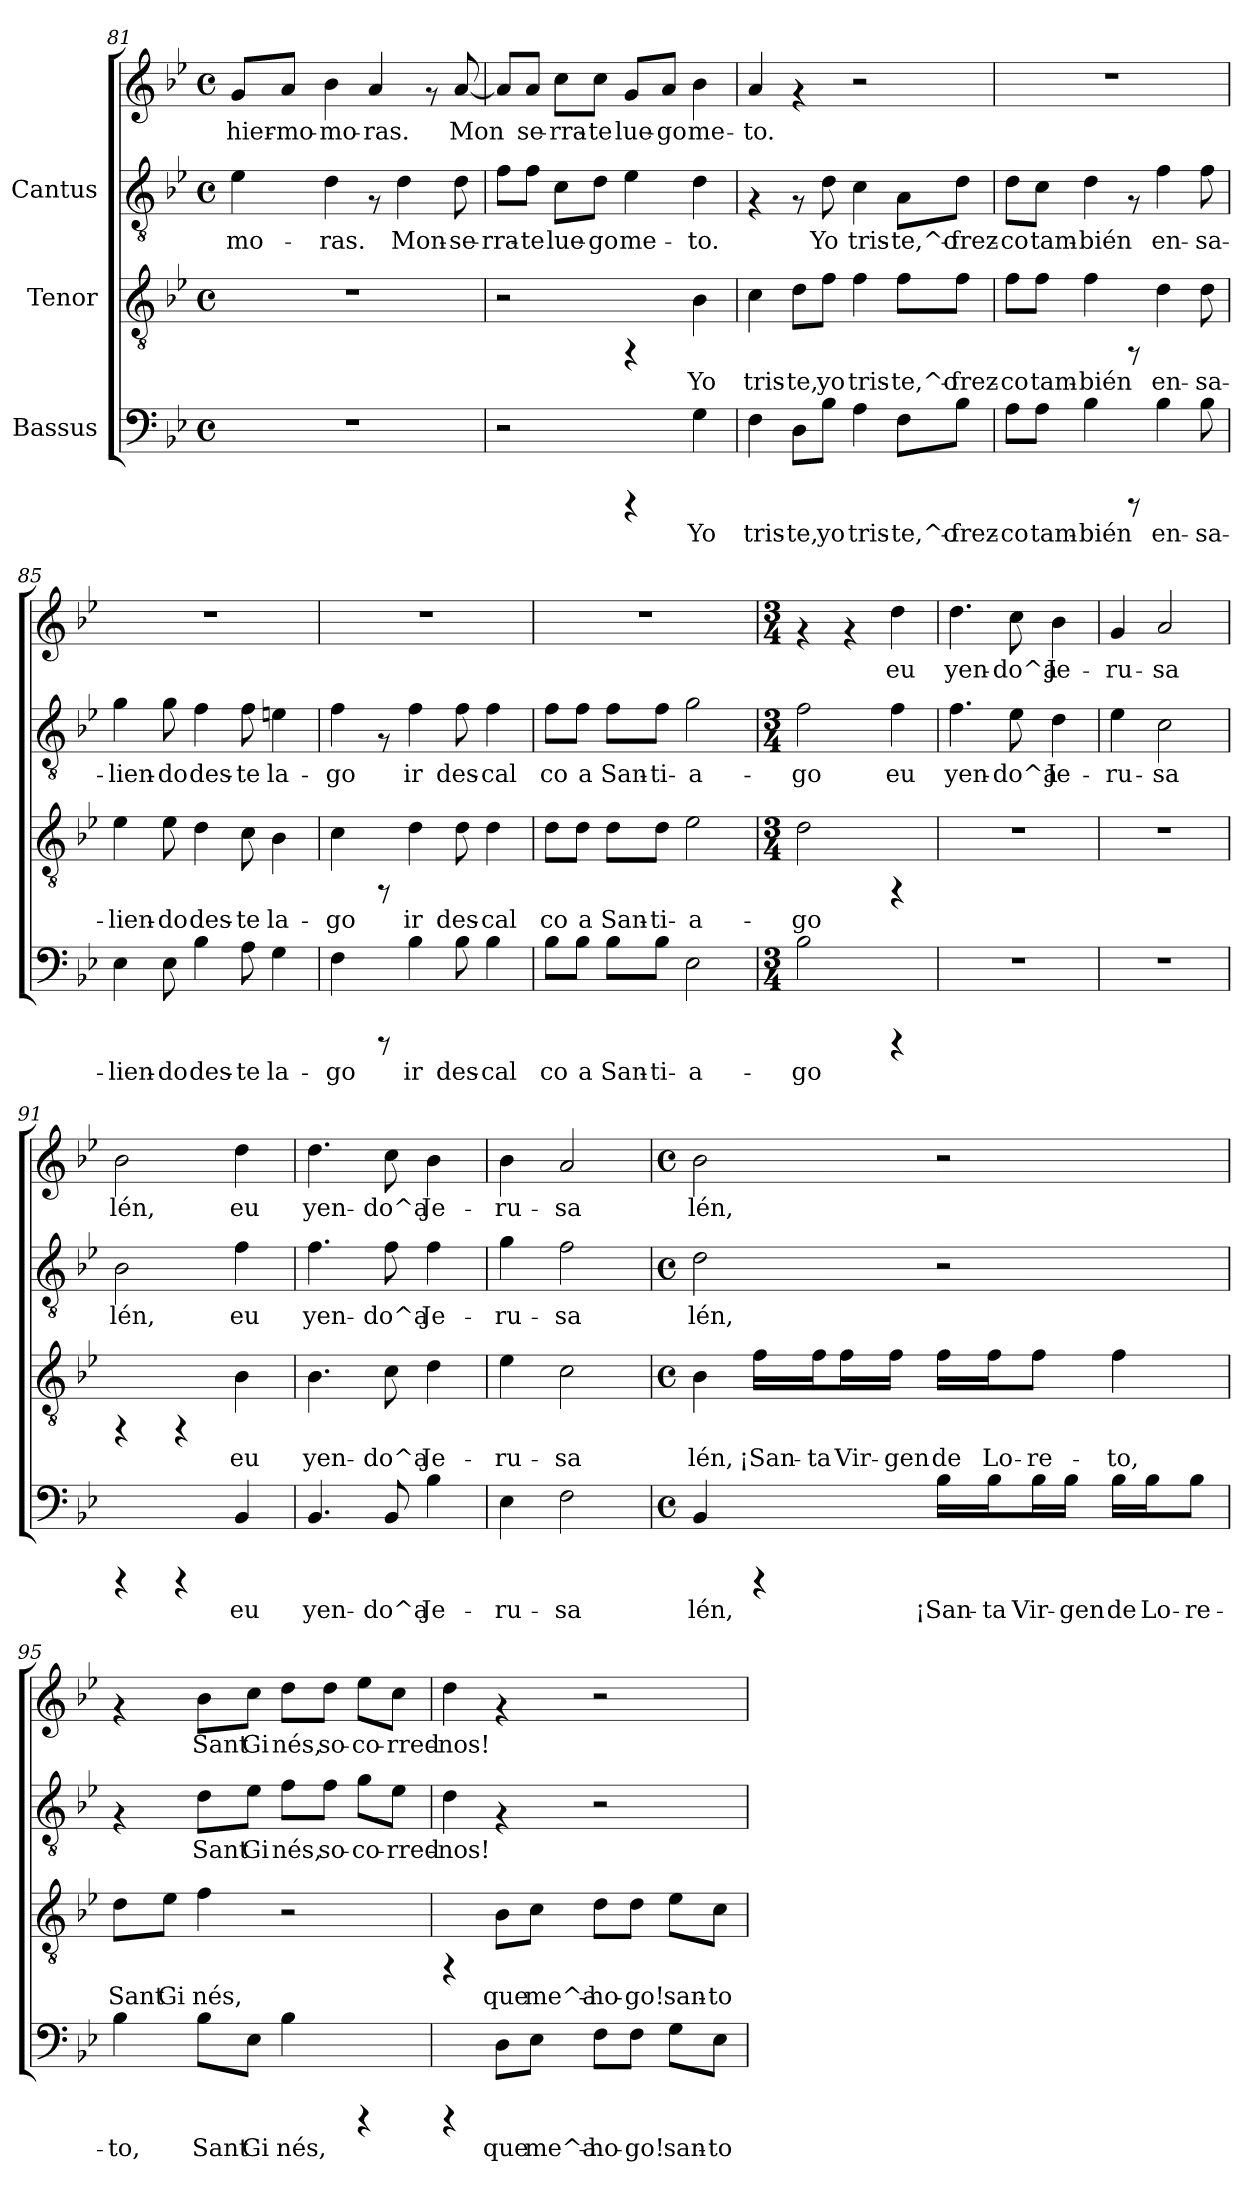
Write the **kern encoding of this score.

**kern	**text	**kern	**text	**kern	**text	**kern	**text
*part3	*part3	*part2	*part2	*part1	*part1	*part1	*part1
*staff4	*staff4	*staff3	*staff3	*staff2	*staff2	*staff1	*staff1
*I"Bassus	*	*I"Tenor	*	*I"Cantus	*	*	*
*clefF4	*	*clefGv2	*	*clefGv2	*	*clefG2	*
*k[b-e-]	*	*k[b-e-]	*	*k[b-e-]	*	*k[b-e-]	*
*B-:	*	*B-:	*	*B-:	*	*B-:	*
*M4/4	*	*M4/4	*	*M4/4	*	*M4/4	*
*met(c)	*	*met(c)	*	*met(c)	*	*met(c)	*
=81	=81	=81	=81	=81	=81	=81	=81
!	!	!	!	!	!LO:LY:b:cj	!	!LO:LY:b:cj
1r	.	1r	.	4e-\	-mo-	8g/L	-hier-
!	!	!	!	!	!	!	!LO:LY:b:cj
.	.	.	.	.	.	8a/J	-mo-
!	!	!	!	!	!LO:LY:b:cj	!	!LO:LY:b:cj
.	.	.	.	4d\	-ras.	4b-\	-mo-
!	!	!	!	!	!	!	!LO:LY:b:cj
.	.	.	.	8rF	.	4a/	-ras.
!	!	!	!	!	!LO:LY:b:cj	!	!
.	.	.	.	4d\	Mon-	.	.
.	.	.	.	.	.	8rf	.
!	!	!	!	!	!LO:LY:b:cj	!	!LO:LY:b:cj
.	.	.	.	8d\	-se-	[<8a/	Mon-
=82	=82	=82	=82	=82	=82	=82	=82
!	!	!	!	!	!LO:LY:b:cj	!	!LO:LY:b:cj
2r	.	2r	.	8f\L	-rra-	8a/L]	-
!	!	!	!	!	!LO:LY:b:cj	!	!LO:LY:b:cj
.	.	.	.	8f\J	-te	8a/J	se-
!	!	!	!	!	!LO:LY:b:cj	!	!LO:LY:b:cj
.	.	.	.	8c\L	lue-	8cc\L	-rra-
!	!	!	!	!	!LO:LY:b:cj	!	!LO:LY:b:cj
.	.	.	.	8d\J	-go	8cc\J	-te
!	!	!	!	!	!LO:LY:b:cj	!	!LO:LY:b:cj
4rCCC	.	4rFF	.	4e-\	me-	8g/L	lue-
!	!	!	!	!	!	!	!LO:LY:b:cj
.	.	.	.	.	.	8a/J	-go
!	!LO:LY:b:cj	!	!LO:LY:b:cj	!	!LO:LY:b:cj	!	!LO:LY:b:cj
4G\	Yo	4B-\	Yo	4d\	-to.	4b-\	me-
!!LO:PB:g=z
=83	=83	=83	=83	=83	=83	=83	=83
!	!LO:LY:b:cj	!	!LO:LY:b:cj	!	!	!	!LO:LY:b:cj
4F\	tris-	4c\	tris-	4rF	.	4a/	to.
!	!LO:LY:b:cj	!	!LO:LY:b:cj	!	!	!	!
8D\L	-te,	8d\L	-te,	8rF	.	4rf	.
!	!LO:LY:b:cj	!	!LO:LY:b:cj	!	!LO:LY:b:cj	!	!
8B-\J	yo	8f\J	yo	8d\	Yo	.	.
!	!LO:LY:b:cj	!	!LO:LY:b:cj	!	!LO:LY:b:cj	!	!
4A\	tris-	4f\	tris-	4c\	tris-	2r	.
!	!LO:LY:b:cj	!	!LO:LY:b:cj	!	!LO:LY:b:cj	!	!
8F\L	-te,^o-	8f\L	-te,^o-	8A\L	-te,^o-	.	.
!	!LO:LY:b:cj	!	!LO:LY:b:cj	!	!LO:LY:b:cj	!	!
8B-\J	-frez-	8f\J	-frez-	8d\J	-frez-	.	.
=84	=84	=84	=84	=84	=84	=84	=84
!	!LO:LY:b:cj	!	!LO:LY:b:cj	!	!LO:LY:b:cj	!	!
8A\L	-co	8f\L	-co	8d\L	-co	1r	.
!	!LO:LY:b:cj	!	!LO:LY:b:cj	!	!LO:LY:b:cj	!	!
8A\J	tam-	8f\J	tam-	8c\J	tam-	.	.
!	!LO:LY:b:cj	!	!LO:LY:b:cj	!	!LO:LY:b:cj	!	!
4B-\	-bién	4f\	-bién	4d\	-bién	.	.
8rCCC	.	8rFF	.	8rF	.	.	.
!	!LO:LY:b:cj	!	!LO:LY:b:cj	!	!LO:LY:b:cj	!	!
4B-\	en-	4d\	en-	4f\	en-	.	.
!	!LO:LY:b:cj	!	!LO:LY:b:cj	!	!LO:LY:b:cj	!	!
8B-\	-sa-	8d\	-sa-	8f\	-sa-	.	.
=85	=85	=85	=85	=85	=85	=85	=85
!	!LO:LY:b:cj	!	!LO:LY:b:cj	!	!LO:LY:b:cj	!	!
4E-\	-lien-	4e-\	-lien-	4g\	-lien-	1r	.
!	!LO:LY:b:cj	!	!LO:LY:b:cj	!	!LO:LY:b:cj	!	!
8E-\	-do	8e-\	-do	8g\	-do	.	.
!	!LO:LY:b:cj	!	!LO:LY:b:cj	!	!LO:LY:b:cj	!	!
4B-\	des-	4d\	des-	4f\	des-	.	.
!	!LO:LY:b:cj	!	!LO:LY:b:cj	!	!LO:LY:b:cj	!	!
8A\	-te	8c\	-te	8f\	-te	.	.
!	!LO:LY:b:cj	!	!LO:LY:b:cj	!	!LO:LY:b:cj	!	!
4G\	la-	4B-\	la-	4en\	la-	.	.
=86	=86	=86	=86	=86	=86	=86	=86
!	!LO:LY:b:cj	!	!LO:LY:b:cj	!	!LO:LY:b:cj	!	!
4F\	-go	4c\	-go	4f\	-go	1r	.
8rCCC	.	8rFF	.	8rF	.	.	.
!	!LO:LY:b:cj	!	!LO:LY:b:cj	!	!LO:LY:b:cj	!	!
4B-\	ir	4d\	ir	4f\	ir	.	.
!	!LO:LY:b:cj	!	!LO:LY:b:cj	!	!LO:LY:b:cj	!	!
8B-\	des-	8d\	des-	8f\	des-	.	.
!	!LO:LY:b:cj	!	!LO:LY:b:cj	!	!LO:LY:b:cj	!	!
4B-\	-cal	4d\	-cal	4f\	-cal	.	.
!!LO:LB:g=z
=87	=87	=87	=87	=87	=87	=87	=87
!	!LO:LY:b:cj	!	!LO:LY:b:cj	!	!LO:LY:b:cj	!	!
8B-\L	co	8d\L	co	8f\L	co	1r	.
!	!LO:LY:b:cj	!	!LO:LY:b:cj	!	!LO:LY:b:cj	!	!
8B-\J	a	8d\J	a	8f\J	a	.	.
!	!LO:LY:b:cj	!	!LO:LY:b:cj	!	!LO:LY:b:cj	!	!
8B-\L	San-	8d\L	San-	8f\L	San-	.	.
!	!LO:LY:b:cj	!	!LO:LY:b:cj	!	!LO:LY:b:cj	!	!
8B-\J	-ti-	8d\J	-ti-	8f\J	-ti-	.	.
!	!LO:LY:b:cj	!	!LO:LY:b:cj	!	!LO:LY:b:cj	!	!
2E-\	-a-	2e-\	-a-	2g\	-a-	.	.
=88	=88	=88	=88	=88	=88	=88	=88
*M3/4	*	*M3/4	*	*M3/4	*	*M3/4	*
*	*	*	*	*	*	*MM180	*
!	!LO:LY:b:cj	!	!LO:LY:b:cj	!	!LO:LY:b:cj	!	!
2B-\	-go	2d\	-go	2f\	go	4rf	.
.	.	.	.	.	.	4rf	.
!	!	!	!	!	!LO:LY:b:cj	!	!LO:LY:b:cj
4rCCC	.	4rFF	.	4f\	eu	4dd\	-eu
=89	=89	=89	=89	=89	=89	=89	=89
!	!	!	!	!	!LO:LY:b:cj	!	!LO:LY:b:cj
2.r	.	2.r	.	4.f\	-yen-	4.dd\	yen-
!	!	!	!	!	!LO:LY:b:cj	!	!LO:LY:b:cj
.	.	.	.	8e-\	-do^a	8cc\	-do^a
!	!	!	!	!	!LO:LY:b:cj	!	!LO:LY:b:cj
.	.	.	.	4d\	Je-	4b-\	Je-
=90	=90	=90	=90	=90	=90	=90	=90
!	!	!	!	!	!LO:LY:b:cj	!	!LO:LY:b:cj
2.r	.	2.r	.	4e-\	ru-	4g/	-ru-
!	!	!	!	!	!LO:LY:b:cj	!	!LO:LY:b:cj
.	.	.	.	2c\	-sa	2a/	-sa
=91	=91	=91	=91	=91	=91	=91	=91
!	!	!	!	!	!LO:LY:b:cj	!	!LO:LY:b:cj
4rCCC	.	4rFF	.	2B-\	lén,	2b-\	lén,
4rCCC	.	4rFF	.	.	.	.	.
!	!LO:LY:b:cj	!	!LO:LY:b:cj	!	!LO:LY:b:cj	!	!LO:LY:b:cj
4BB-/	eu	4B-\	eu	4f\	eu	4dd\	eu
=92	=92	=92	=92	=92	=92	=92	=92
!	!LO:LY:b:cj	!	!LO:LY:b:cj	!	!LO:LY:b:cj	!	!LO:LY:b:cj
4.BB-/	yen-	4.B-\	yen-	4.f\	-yen-	4.dd\	yen-
!	!LO:LY:b:cj	!	!LO:LY:b:cj	!	!LO:LY:b:cj	!	!LO:LY:b:cj
8BB-/	-do^a	8c\	-do^a	8f\	-do^a	8cc\	-do^a
!	!LO:LY:b:cj	!	!LO:LY:b:cj	!	!LO:LY:b:cj	!	!LO:LY:b:cj
4B-\	Je-	4d\	Je-	4f\	Je-	4b-\	Je-
=93	=93	=93	=93	=93	=93	=93	=93
!	!LO:LY:b:cj	!	!LO:LY:b:cj	!	!LO:LY:b:cj	!	!LO:LY:b:cj
4E-\	-ru-	4e-\	-ru-	4g\	ru-	4b-\	-ru-
!	!LO:LY:b:cj	!	!LO:LY:b:cj	!	!LO:LY:b:cj	!	!LO:LY:b:cj
2F\	-sa	2c\	-sa	2f\	-sa	2a/	-sa
!!LO:LB:g=z
=94	=94	=94	=94	=94	=94	=94	=94
*M4/4	*	*M4/4	*	*M4/4	*	*M4/4	*
*met(c)	*	*met(c)	*	*met(c)	*	*met(c)	*
*	*	*	*	*	*	*MM120	*
!	!LO:LY:b:cj	!	!LO:LY:b:cj	!	!LO:LY:b:cj	!	!LO:LY:b:cj
4BB-/	lén,	4B-\	lén,	2d\	lén,	2b-\	lén,
!	!	!	!LO:LY:b:cj	!	!	!	!
4rCCC	.	16f\LL	¡San-	.	.	.	.
!	!	!	!LO:LY:b:cj	!	!	!	!
.	.	16f\J	-ta	.	.	.	.
!	!	!	!LO:LY:b:cj	!	!	!	!
.	.	16f\L	Vir-	.	.	.	.
!	!	!	!LO:LY:b:cj	!	!	!	!
.	.	16f\JJ	-gen	.	.	.	.
!	!LO:LY:b:cj	!	!LO:LY:b:cj	!	!	!	!
16B-\LL	¡San-	16f\LL	de	2r	.	2r	.
!	!LO:LY:b:cj	!	!LO:LY:b:cj	!	!	!	!
16B-\J	-ta	16f\J	Lo-	.	.	.	.
!	!LO:LY:b:cj	!	!LO:LY:b:cj	!	!	!	!
16B-\L	Vir-	8f\J	-re-	.	.	.	.
!	!LO:LY:b:cj	!	!	!	!	!	!
16B-\JJ	-gen	.	.	.	.	.	.
!	!LO:LY:b:cj	!	!LO:LY:b:cj	!	!	!	!
16B-\LL	de	4f\	-to,	.	.	.	.
!	!LO:LY:b:cj	!	!	!	!	!	!
16B-\J	Lo-	.	.	.	.	.	.
!	!LO:LY:b:cj	!	!	!	!	!	!
8B-\J	-re-	.	.	.	.	.	.
=95	=95	=95	=95	=95	=95	=95	=95
!	!LO:LY:b:cj	!	!LO:LY:b:cj	!	!	!	!
4B-\	-to,	8d\L	Sant	4rF	.	4rf	.
!	!	!	!LO:LY:b:cj	!	!	!	!
.	.	8e-\J	Gi	.	.	.	.
!	!LO:LY:b:cj	!	!LO:LY:b:cj	!	!LO:LY:b:cj	!	!LO:LY:b:cj
8B-\L	Sant	4f\	nés,	8d\L	-Sant	8b-\L	Sant
!	!LO:LY:b:cj	!	!	!	!LO:LY:b:cj	!	!LO:LY:b:cj
8E-\J	Gi	.	.	8e-\J	Gi	8cc\J	Gi
!	!LO:LY:b:cj	!	!	!	!LO:LY:b:cj	!	!LO:LY:b:cj
4B-\	nés,	2r	.	8f\L	nés,	8dd\L	nés,
!	!	!	!	!	!LO:LY:b:cj	!	!LO:LY:b:cj
.	.	.	.	8f\J	so-	8dd\J	so-
!	!	!	!	!	!LO:LY:b:cj	!	!LO:LY:b:cj
4rCCC	.	.	.	8g\L	-co-	8ee-\L	-co-
!	!	!	!	!	!LO:LY:b:cj	!	!LO:LY:b:cj
.	.	.	.	8e-\J	-rred-	8cc\J	-rred-
!!LO:PB:g=z
=96	=96	=96	=96	=96	=96	=96	=96
!	!	!	!	!	!LO:LY:b:cj	!	!LO:LY:b:cj
4rCCC	.	4rFF	.	4d\	nos!	4dd\	-nos!
!	!LO:LY:b:cj	!	!LO:LY:b:cj	!	!	!	!
8D\L	que	8B-\L	que	4rF	.	4rf	.
!	!LO:LY:b:cj	!	!LO:LY:b:cj	!	!	!	!
8E-\J	me^a-	8c\J	me^a-	.	.	.	.
!	!LO:LY:b:cj	!	!LO:LY:b:cj	!	!	!	!
8F\L	-ho-	8d\L	-ho-	2r	.	2r	.
!	!LO:LY:b:cj	!	!LO:LY:b:cj	!	!	!	!
8F\J	-go!	8d\J	-go!	.	.	.	.
!	!LO:LY:b:cj	!	!LO:LY:b:cj	!	!	!	!
8G\L	san-	8e-\L	san-	.	.	.	.
!	!LO:LY:b:cj	!	!LO:LY:b:cj	!	!	!	!
8E-\J	-to	8c\J	-to	.	.	.	.
=	=	=	=	=	=	=	=
*-	*-	*-	*-	*-	*-	*-	*-
